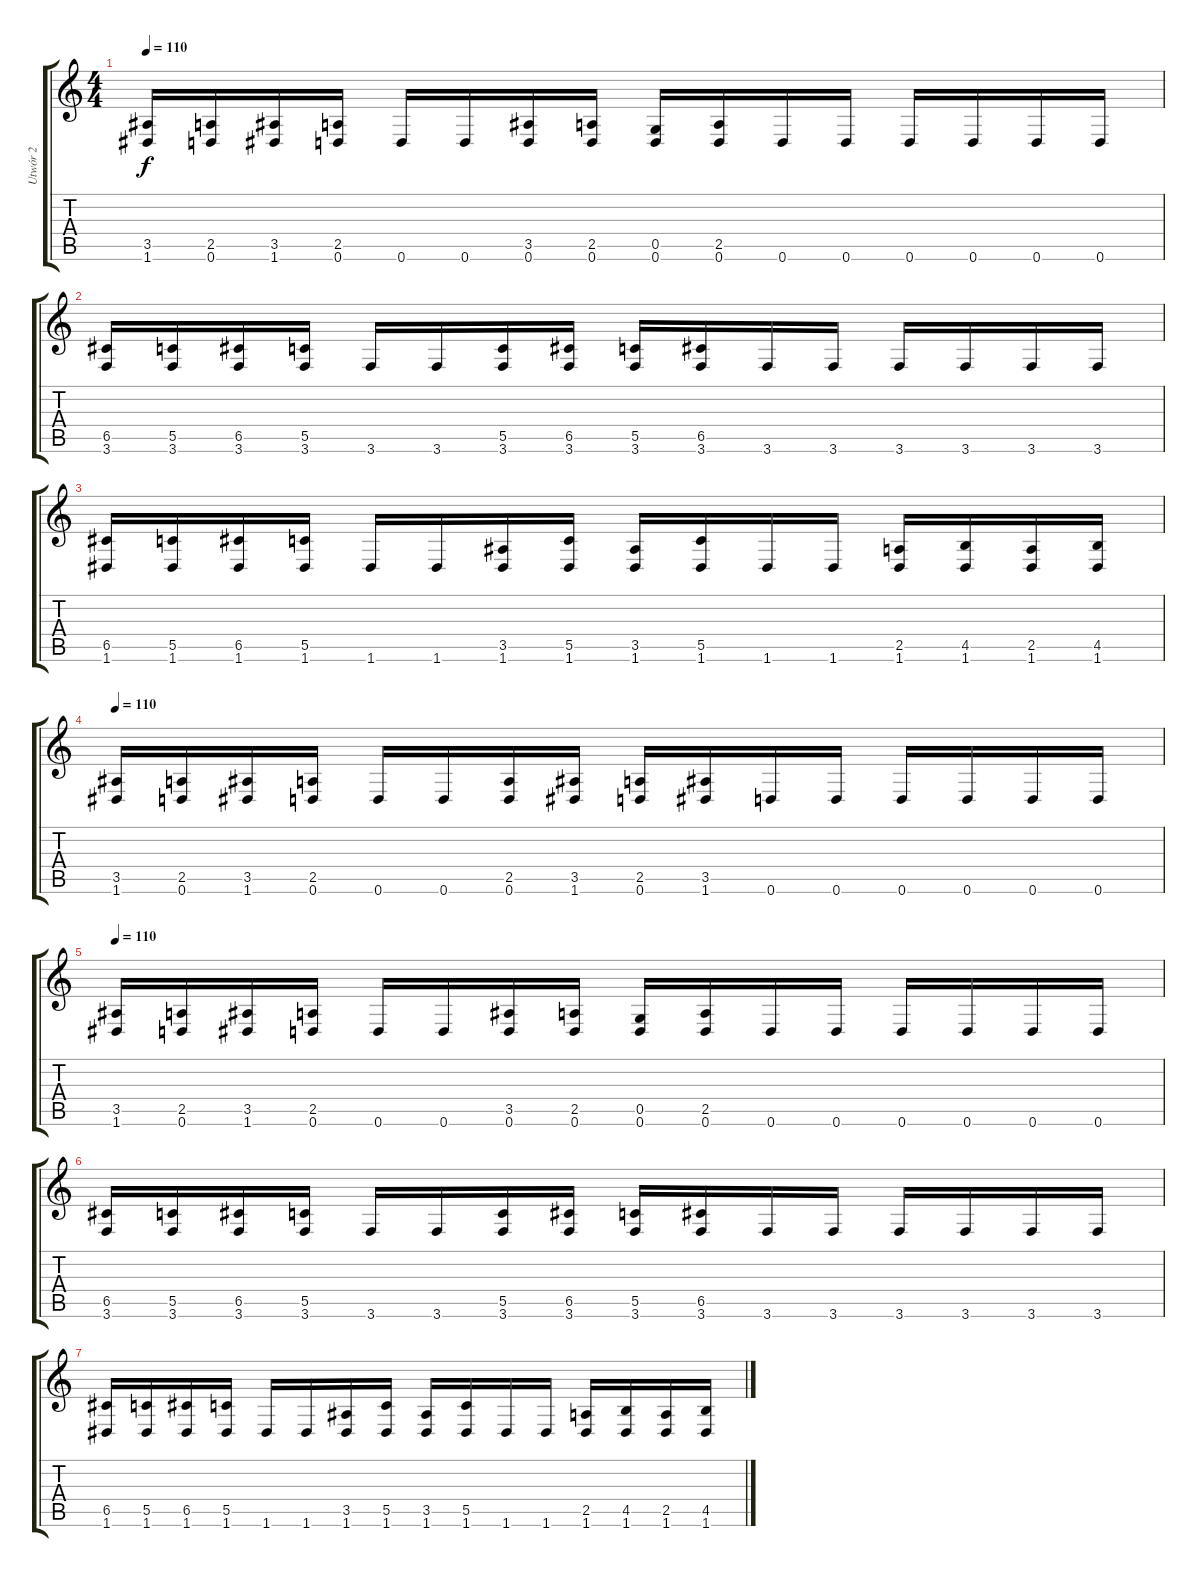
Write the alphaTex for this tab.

\track ("Utwór 2" "Utwór 2") {instrument distortionguitar}
\staff {score tabs}
\tuning (D4 A3 F3 C3 G2 D2) {hide}
\ts (4 4)
\tempo 110
\clef g2
\ks c
(3.5 1.6).16{dy f} (2.5 0.6).16 (3.5 1.6).16 (2.5 0.6).16 0.6.16 0.6.16 (3.5 0.6).16 (2.5 0.6).16 (0.5 0.6).16 (2.5 0.6).16 0.6.16 0.6.16 0.6.16 0.6.16 0.6.16 0.6.16 |
(6.5 3.6).16 (5.5 3.6).16 (6.5 3.6).16 (5.5 3.6).16 3.6.16 3.6.16 (5.5 3.6).16 (6.5 3.6).16 (5.5 3.6).16 (6.5 3.6).16 3.6.16 3.6.16 3.6.16 3.6.16 3.6.16 3.6.16 |
(6.5 1.6).16 (5.5 1.6).16 (6.5 1.6).16 (5.5 1.6).16 1.6.16 1.6.16 (3.5 1.6).16 (5.5 1.6).16 (3.5 1.6).16 (5.5 1.6).16 1.6.16 1.6.16 (2.5 1.6).16 (4.5 1.6).16 (2.5 1.6).16 (4.5 1.6).16 |
\tempo 110
(3.5 1.6).16 (2.5 0.6).16 (3.5 1.6).16 (2.5 0.6).16 0.6.16 0.6.16 (2.5 0.6).16 (3.5 1.6).16 (2.5 0.6).16 (3.5 1.6).16 0.6.16 0.6.16 0.6.16 0.6.16 0.6.16 0.6.16 |
\tempo 110
(3.5 1.6).16 (2.5 0.6).16 (3.5 1.6).16 (2.5 0.6).16 0.6.16 0.6.16 (3.5 0.6).16 (2.5 0.6).16 (0.5 0.6).16 (2.5 0.6).16 0.6.16 0.6.16 0.6.16 0.6.16 0.6.16 0.6.16 |
(6.5 3.6).16 (5.5 3.6).16 (6.5 3.6).16 (5.5 3.6).16 3.6.16 3.6.16 (5.5 3.6).16 (6.5 3.6).16 (5.5 3.6).16 (6.5 3.6).16 3.6.16 3.6.16 3.6.16 3.6.16 3.6.16 3.6.16 |
(6.5 1.6).16 (5.5 1.6).16 (6.5 1.6).16 (5.5 1.6).16 1.6.16 1.6.16 (3.5 1.6).16 (5.5 1.6).16 (3.5 1.6).16 (5.5 1.6).16 1.6.16 1.6.16 (2.5 1.6).16 (4.5 1.6).16 (2.5 1.6).16 (4.5 1.6).16
